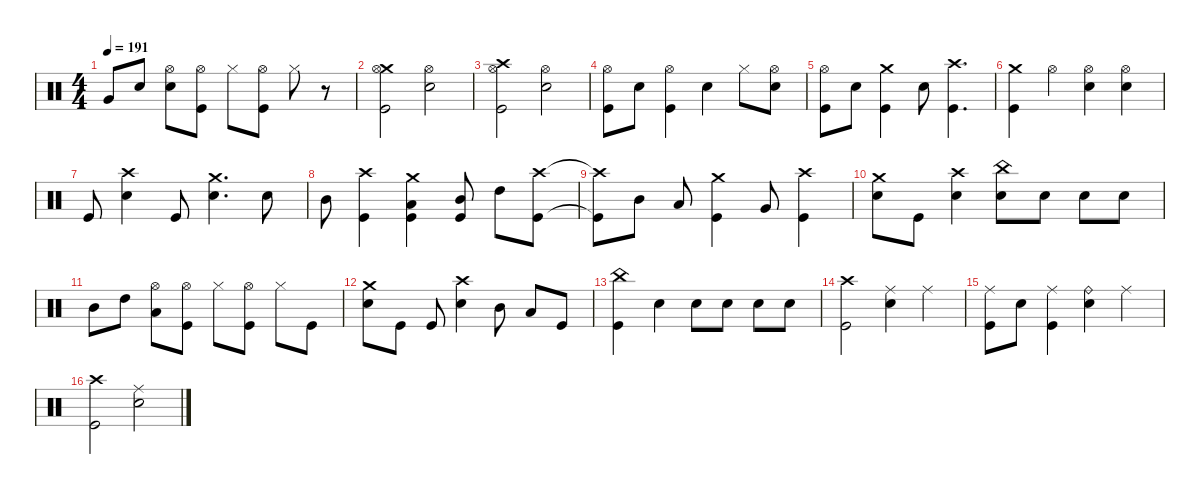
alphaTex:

\defaultSystemsLayout 4
\hideDynamics
\bracketExtendMode nobrackets
\singleTrackTrackNamePolicy hidden
\multiTrackTrackNamePolicy hidden
\firstSystemTrackNameMode fullname
\firstSystemTrackNameOrientation horizontal
\otherSystemsTrackNameOrientation horizontal
\track ("Drumkit" "drm.") {solo instrument percussion}
\staff {score}
\articulation defaults
\ts (4 4)
\tempo 191
\clef neutral
\ks c "Very Low Tom (hit)".8{dy mf beam Up} "Snare (hit) 2".8{beam Up}
("Snare (hit) 2" "Hi-Hat (open)").8{beam Down} ("Kick (hit)" "Hi-Hat (open)").8{beam Down} "Hi-Hat (closed)".8{beam Down} ("Kick (hit)" "Hi-Hat (open)").8{beam Down} "Hi-Hat (closed)".8{beam Down} r.8{beam Down} |
("Kick (hit)" "Crash medium (hit)" "Hi-Hat (open)").2{dy f beam Down} ("Hi-Hat (open)" "Snare (hit) 2").2{beam Down} |
("Kick (hit)" "Crash high (hit)" "Hi-Hat (open)").2{beam Down} ("Snare (hit) 2" "Hi-Hat (open)").2{beam Down} |
("Kick (hit)" "Hi-Hat (open)").8{beam Down} "Snare (hit) 2".8{dy mf beam Down} ("Kick (hit)" "Hi-Hat (open)").4{dy f beam Down} "Snare (hit) 2".4{beam Down} "Hi-Hat (closed)".8{beam Down} ("Hi-Hat (open)" "Snare (hit) 2").8{beam Down} |
("Kick (hit)" "Hi-Hat (open)").8{beam Down} "Snare (hit) 2".8{dy mp beam Down} ("Kick (hit)" "Crash medium (hit)").4{dy f beam Down} "Snare (hit) 2".8{beam Down} ("Crash high (hit)" "Kick (hit)").4{d beam Down} |
("Kick (hit)" "Crash medium (hit)").4{beam Down} "Hi-Hat (open)".4{beam Down} ("Hi-Hat (open)" "Snare (hit) 2").4{beam Down} ("Hi-Hat (open)" "Snare (hit) 2").4{beam Down} |
"Kick (hit)".8{beam Up} ("Snare (hit) 2" "Crash high (hit)").4{beam Down} "Kick (hit)".8{beam Up} ("Snare (hit) 2" "Crash medium (hit)").4{d beam Down} "Snare (hit) 2".8{beam Down} |
"Mid Tom (hit)".8{beam Down} ("Kick (hit)" "Crash high (hit)").4{beam Down} ("Kick (hit)" "Low Tom (hit)" "Crash medium (hit)").4{beam Down} ("Kick (hit)" "Mid Tom (hit)").8{beam Up} "High Tom (hit)".8{beam Down} ("Kick (hit)" "Crash high (hit)").8{beam Down} |
("Kick (hit)"{t} "Crash high (hit)"{t}).8{beam Down} "Mid Tom (hit)".8{beam Down} "Low Tom (hit)".8{beam Up} ("Kick (hit)" "Crash medium (hit)").4{beam Down} "Very Low Tom (hit)".8{beam Up} ("Kick (hit)" "Crash high (hit)").4{beam Down} |
("Crash medium (hit)" "Snare (hit) 2").8{beam Down} "Kick (hit)".8{beam Down} ("Snare (hit) 2" "Crash high (hit)").4{beam Down} ("Snare (hit) 2" "China (hit)").8{beam Down} "Snare (hit) 2".8{beam Down} "Snare (hit) 2".8{beam Down} "Snare (hit) 2".8{dy mf beam Down} |
"Mid Tom (hit)".8{dy f beam Down} "High Tom (hit)".8{beam Down} ("Hi-Hat (open)" "Low Tom (hit)").8{beam Down} ("Kick (hit)" "Hi-Hat (open)").8{beam Down} "Hi-Hat (closed)".8{beam Down} ("Kick (hit)" "Hi-Hat (open)").8{beam Down} "Hi-Hat (closed)".8{beam Down} "Kick (hit)".8{beam Down} |
("Snare (hit) 2" "Crash medium (hit)").8{beam Down} "Kick (hit)".8{beam Down} "Kick (hit)".8{beam Up} ("Snare (hit) 2" "Crash high (hit)").4{beam Down} "Mid Tom (hit)".8{beam Down} "Low Tom (hit)".8{beam Up} "Kick (hit)".8{beam Up} |
("Kick (hit)" "China (hit)").4{beam Down} "Snare (hit) 2".4{beam Down} "Snare (hit) 2".8{beam Down} "Snare (hit) 2".8{beam Down} "Snare (hit) 2".8{beam Down} "Snare (hit) 2".8{beam Down} |
("Kick (hit)" "Crash high (hit)").2{beam Down} ("Ride (middle)" "Snare (hit) 2").4{beam Down} "Ride (middle)".4{beam Down} |
("Kick (hit)" "Ride (middle)").8{beam Down} "Snare (hit) 2".8{dy mf beam Down} ("Kick (hit)" "Ride (middle)").4{dy f beam Down} ("Ride (bell)" "Snare (hit) 2").4{beam Down} "Ride (middle)".4{beam Down} |
("Kick (hit)" "Crash high (hit)").2{beam Down} ("Ride (middle)" "Snare (hit) 2").2{beam Down}
